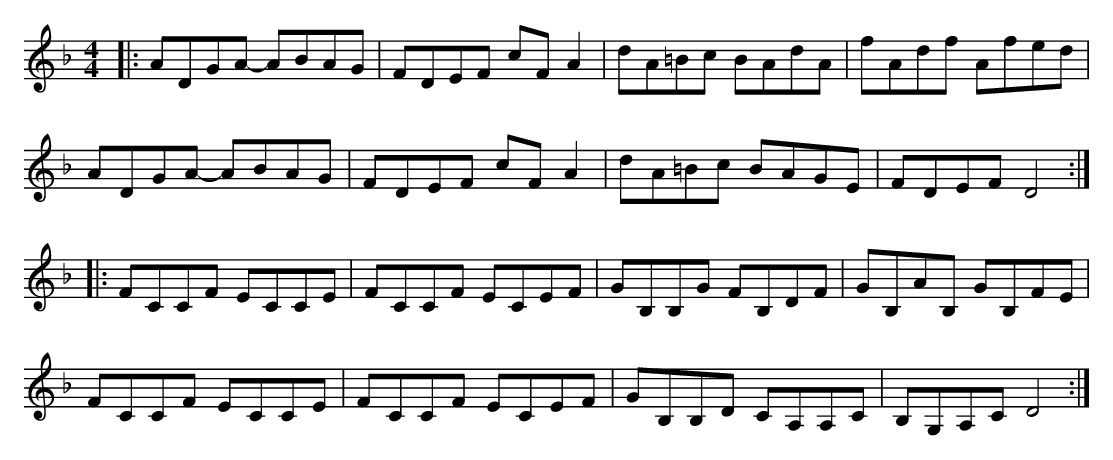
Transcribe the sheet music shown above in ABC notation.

X:1
M:4/4
K:Dmin
|:ADGA- ABAG|FDEF cFA2|dA=Bc BAdA|fAdf Afed|
ADGA- ABAG|FDEF cFA2|dA=Bc BAGE|FDEF D4:|
|:FCCF ECCE|FCCF ECEF|GB,B,G FB,DF|GB,AB, GB,FE|
FCCF ECCE|FCCF ECEF|GB,B,D CA,A,C|B,G,A,C D4:|
